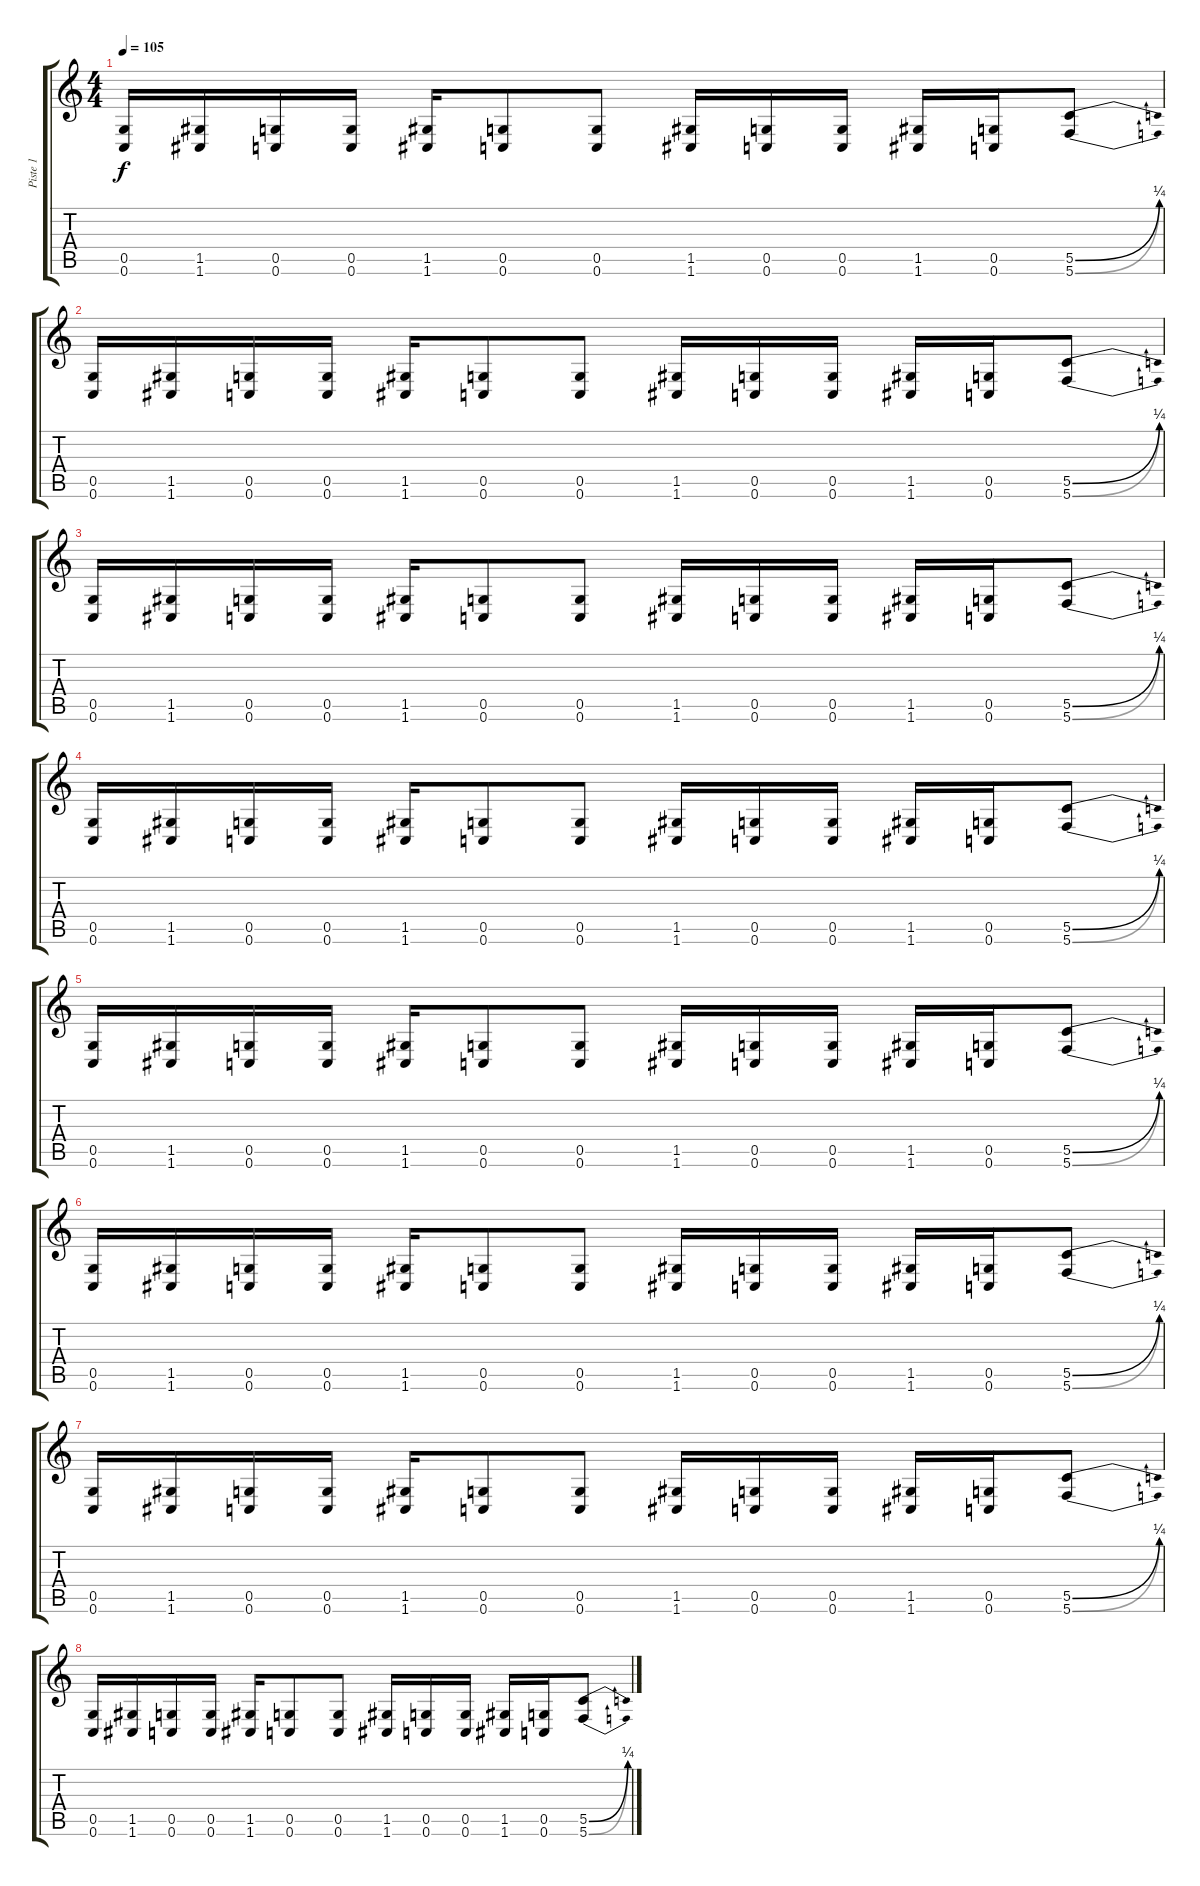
\track ("Piste 1" "Piste 1") {instrument overdrivenguitar}
\staff {score tabs}
\tuning (D4 A3 F3 C3 G2 C2) {hide}
\ts (4 4)
\tempo 105
\clef g2
\ks c
(0.5 0.6).16{dy f} (1.5 1.6).16 (0.5 0.6).16 (0.5 0.6).16 (1.5 1.6).16 (0.5 0.6).8 (0.5 0.6).8 (1.5 1.6).16 (0.5 0.6).16 (0.5 0.6).16 (1.5 1.6).16 (0.5 0.6).16 (5.5{be (bend 0 0 60 1)} 5.6{be (bend 0 0 60 1)}).8 |
(0.5 0.6).16 (1.5 1.6).16 (0.5 0.6).16 (0.5 0.6).16 (1.5 1.6).16 (0.5 0.6).8 (0.5 0.6).8 (1.5 1.6).16 (0.5 0.6).16 (0.5 0.6).16 (1.5 1.6).16 (0.5 0.6).16 (5.5{be (bend 0 0 60 1)} 5.6{be (bend 0 0 60 1)}).8 |
(0.5 0.6).16 (1.5 1.6).16 (0.5 0.6).16 (0.5 0.6).16 (1.5 1.6).16 (0.5 0.6).8 (0.5 0.6).8 (1.5 1.6).16 (0.5 0.6).16 (0.5 0.6).16 (1.5 1.6).16 (0.5 0.6).16 (5.5{be (bend 0 0 60 1)} 5.6{be (bend 0 0 60 1)}).8 |
(0.5 0.6).16 (1.5 1.6).16 (0.5 0.6).16 (0.5 0.6).16 (1.5 1.6).16 (0.5 0.6).8 (0.5 0.6).8 (1.5 1.6).16 (0.5 0.6).16 (0.5 0.6).16 (1.5 1.6).16 (0.5 0.6).16 (5.5{be (bend 0 0 60 1)} 5.6{be (bend 0 0 60 1)}).8 |
(0.5 0.6).16 (1.5 1.6).16 (0.5 0.6).16 (0.5 0.6).16 (1.5 1.6).16 (0.5 0.6).8 (0.5 0.6).8 (1.5 1.6).16 (0.5 0.6).16 (0.5 0.6).16 (1.5 1.6).16 (0.5 0.6).16 (5.5{be (bend 0 0 60 1)} 5.6{be (bend 0 0 60 1)}).8 |
(0.5 0.6).16 (1.5 1.6).16 (0.5 0.6).16 (0.5 0.6).16 (1.5 1.6).16 (0.5 0.6).8 (0.5 0.6).8 (1.5 1.6).16 (0.5 0.6).16 (0.5 0.6).16 (1.5 1.6).16 (0.5 0.6).16 (5.5{be (bend 0 0 60 1)} 5.6{be (bend 0 0 60 1)}).8 |
(0.5 0.6).16 (1.5 1.6).16 (0.5 0.6).16 (0.5 0.6).16 (1.5 1.6).16 (0.5 0.6).8 (0.5 0.6).8 (1.5 1.6).16 (0.5 0.6).16 (0.5 0.6).16 (1.5 1.6).16 (0.5 0.6).16 (5.5{be (bend 0 0 60 1)} 5.6{be (bend 0 0 60 1)}).8 |
(0.5 0.6).16 (1.5 1.6).16 (0.5 0.6).16 (0.5 0.6).16 (1.5 1.6).16 (0.5 0.6).8 (0.5 0.6).8 (1.5 1.6).16 (0.5 0.6).16 (0.5 0.6).16 (1.5 1.6).16 (0.5 0.6).16 (5.5{be (bend 0 0 60 1)} 5.6{be (bend 0 0 60 1)}).8
